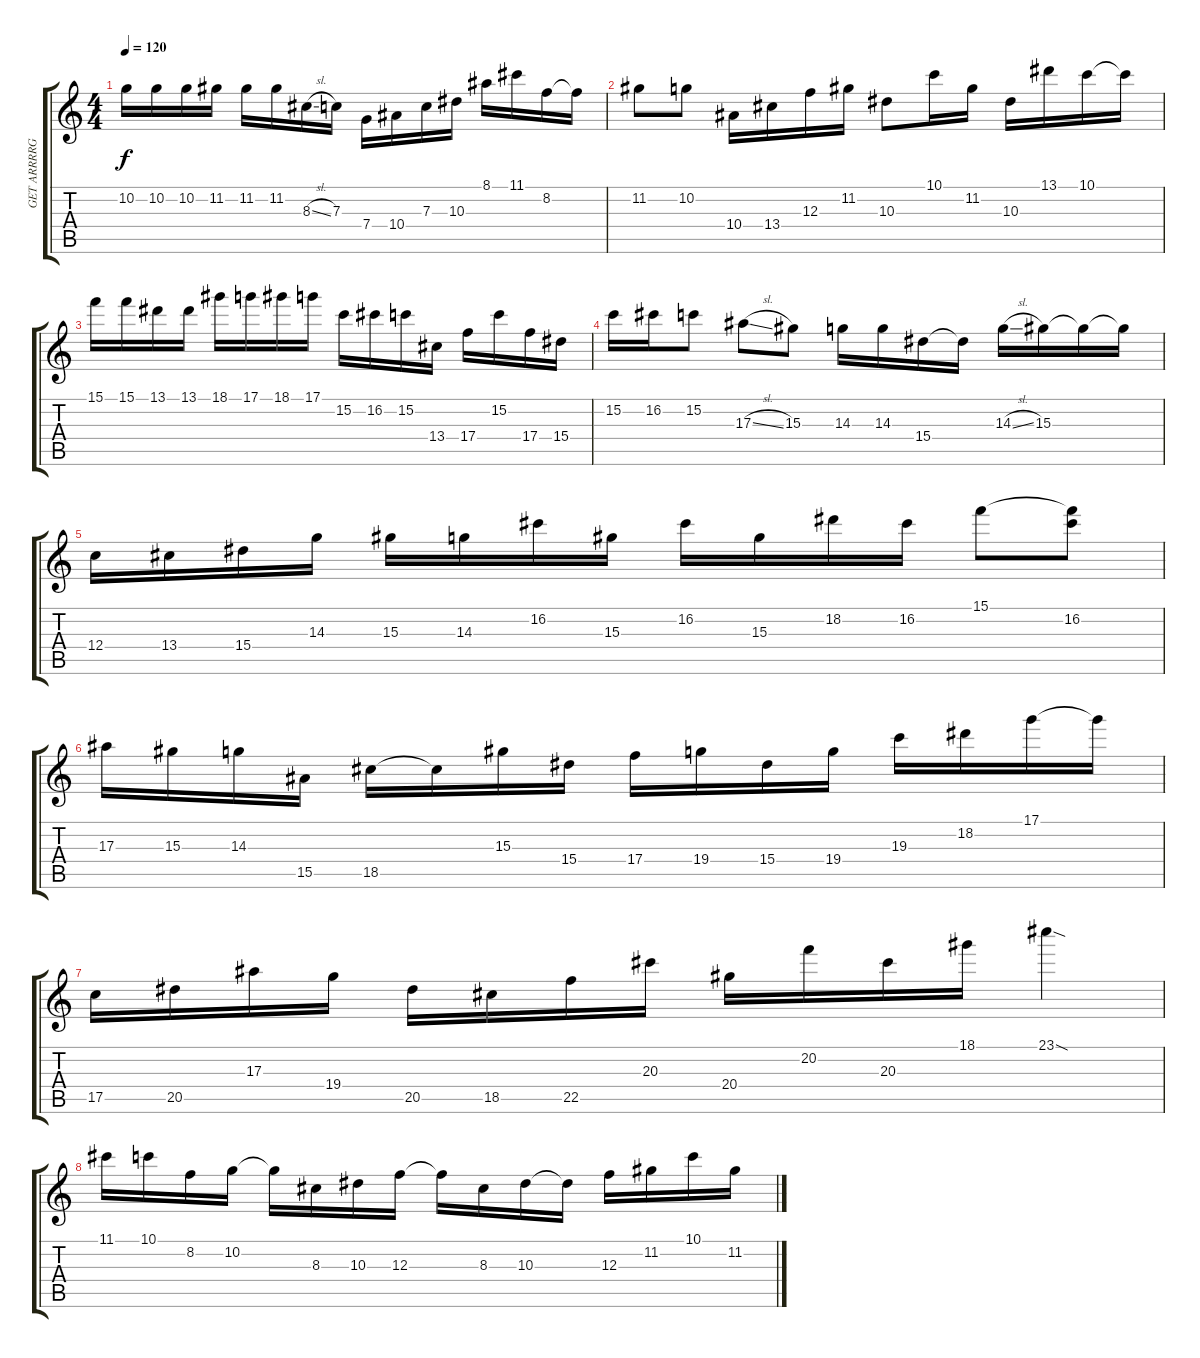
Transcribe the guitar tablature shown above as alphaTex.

\track ("GET ARRRRGH 2" "GET ARRRRG") {instrument overdrivenguitar}
\staff {score tabs}
\tuning (D4 A3 F3 C3 G2 C2) {hide}
\ts (4 4)
\tempo 120
\clef g2
\ks c
10.2.16{dy f} 10.2.16 10.2.16 11.2.16 11.2.16 11.2.16 8.3{sl}.16 7.3.16 7.4.16 10.4.16 7.3.16 10.3.16 8.1.16 11.1.16 8.2.16 8.2{t}.16 |
11.2.8 10.2.8 10.4.16 13.4.16 12.3.16 11.2.16 10.3.8 10.1.16 11.2.16 10.3.16 13.1.16 10.1.16 10.1{t}.16 |
15.1.16 15.1.16 13.1.16 13.1.16 18.1.16 17.1.16 18.1.16 17.1.16 15.2.16 16.2.16 15.2.16 13.4.16 17.4.16 15.2.16 17.4.16 15.4.16 |
15.2.16 16.2.16 15.2.8 17.3{sl}.8 15.3.8 14.3.16 14.3.16 15.4.16 15.4{t}.16 14.3{sl}.16 15.3.16 15.3{t}.16 15.3{t}.16 |
12.4.16 13.4.16 15.4.16 14.3.16 15.3.16 14.3.16 16.2.16 15.3.16 16.2.16 15.3.16 18.2.16 16.2.16 15.1.8 (15.1{t} 16.2).8 |
17.3.16 15.3.16 14.3.16 15.5.16 18.5.16 18.5{t}.16 15.3.16 15.4.16 17.4.16 19.4.16 15.4.16 19.4.16 19.3.16 18.2.16 17.1.16 17.1{t}.16 |
17.5.16 20.5.16 17.3.16 19.4.16 20.5.16 18.5.16 22.5.16 20.3.16 20.4.16 20.2.16 20.3.16 18.1.16 23.1{sod}.4 |
11.1.16 10.1.16 8.2.16 10.2.16 10.2{t}.16 8.3.16 10.3.16 12.3.16 12.3{t}.16 8.3.16 10.3.16 10.3{t}.16 12.3.16 11.2.16 10.1.16 11.2.16
